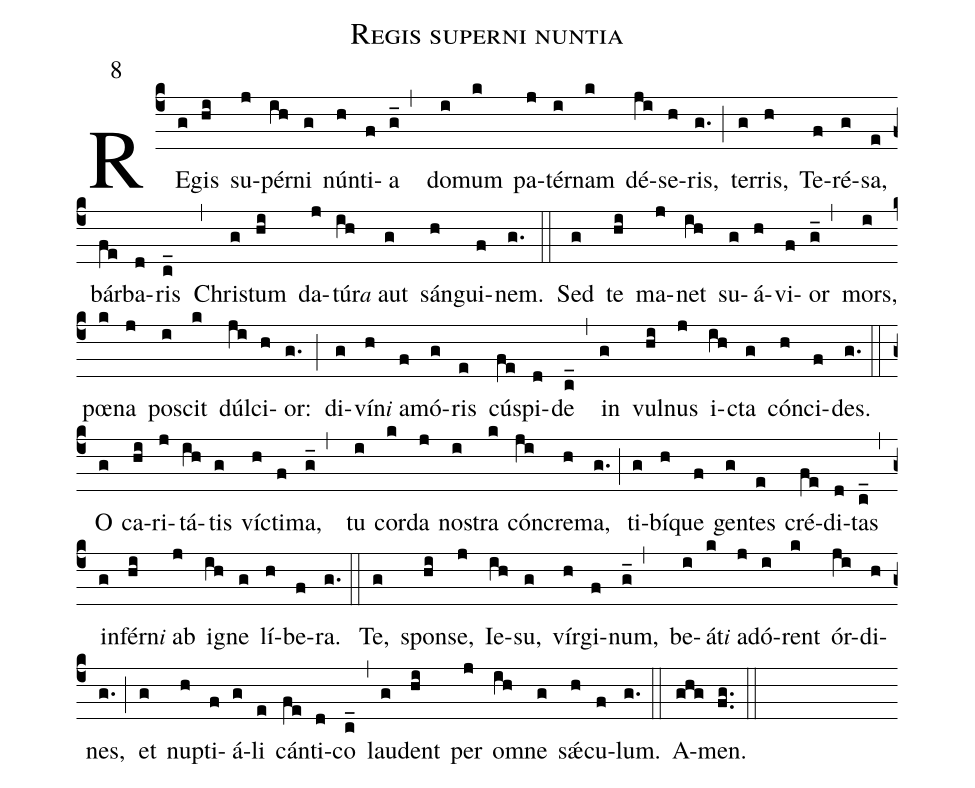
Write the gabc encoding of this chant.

name: Regis superni nuntia;
mode: 8;
%%
(c4)
RE(g)gis(hi) su(j)pér(ih)ni(g) nún(h)ti(f)a(g_,)
do(i)mum(k) pa(j)tér(i)nam(k) dé(ji)se(h)ris,(g.) (;)
ter(g)ris,(h) Te(f)ré(g)sa,(e) bár(fe)ba(d)ris(c_) (,)
Chri(g)stum(hi) da(j)tú(ih)r<e>a</e> {au}t(g) sán(h)gui(f)nem.(g.) (::)

Sed(g) te(hi) ma(j)net(ih) su(g)á(h)vi(f)or(g_,)
mors,(i) pœ(k)na(j) po(i)scit(k) dúl(ji)ci(h)or:(g.) (;)
di(g)ví(h)n<e>i</e> {a}(f)mó(g)ris(e) cú(fe)spi(d)de(c_) (,)
in(g) vul(hi)nus(j) i(ih)cta(g) cón(h)ci(f)des.(g.) (::)

O(g) ca(hi)ri(j)tá(ih)tis(g) ví(h)cti(f)ma,(g_,)
tu(i) cor(k)da(j) no(i)stra(k) cón(ji)cre(h)ma,(g.) (;)
ti(g)bí(h)que(f) gen(g)tes(e) cré(fe)di(d)tas(c_) (,)
in(g)fér(hi)n<e>i</e> {a}b(j) i(ih)gne(g) lí(h)be(f)ra.(g.) (::)

Te,(g) spon(hi)se,(j) Ie(ih)su,(g) vír(h)gi(f)num,(g_,)
be(i)á(k)t<e>i</e> {a}(j)dó(i)rent(k) ór(ji)di(h)nes,(g.) (;)
et(g) nup(h)ti(f)á(g)li(e) cán(fe)ti(d)co(c_) (,)
lau(g)dent(hi) per(j) om(ih)ne(g) sǽ(h)cu(f)lum.(g.) (::)

A(ghg)men.(fg..) (::)
